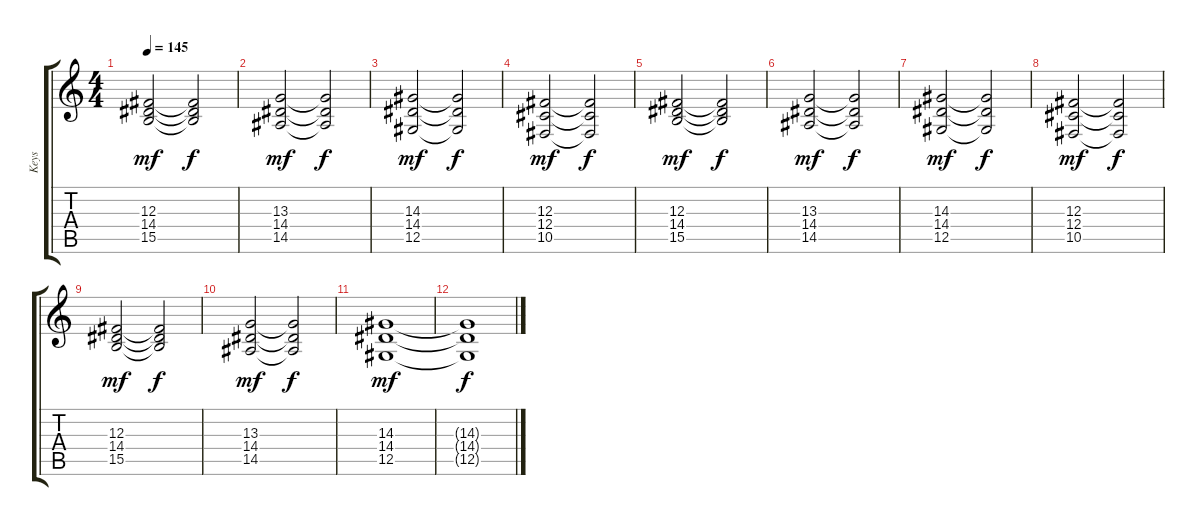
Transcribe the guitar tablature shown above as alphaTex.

\track ("Keys" "Keys") {instrument choiraahs}
\staff {score tabs}
\tuning (Eb4 Bb3 Gb3 Db3 Ab2 Eb2) {hide}
\ts (4 4)
\tempo 145
\clef g2
\ks c
(12.3 14.4 15.5).2{dy mf volume 13 instrument churchorgan} (12.3{t} 14.4{t} 15.5{t}).2{dy f volume 7} |
(13.3 14.4 14.5).2{dy mf volume 13 instrument churchorgan} (13.3{t} 14.4{t} 14.5{t}).2{dy f volume 7} |
(14.3 14.4 12.5).2{dy mf volume 13 instrument churchorgan} (14.3{t} 14.4{t} 12.5{t}).2{dy f volume 7} |
(12.3 12.4 10.5).2{dy mf volume 13 instrument churchorgan} (12.3{t} 12.4{t} 10.5{t}).2{dy f volume 7} |
(12.3 14.4 15.5).2{dy mf volume 13 instrument churchorgan} (12.3{t} 14.4{t} 15.5{t}).2{dy f volume 7} |
(13.3 14.4 14.5).2{dy mf volume 13 instrument churchorgan} (13.3{t} 14.4{t} 14.5{t}).2{dy f volume 7} |
(14.3 14.4 12.5).2{dy mf volume 13 instrument churchorgan} (14.3{t} 14.4{t} 12.5{t}).2{dy f volume 7} |
(12.3 12.4 10.5).2{dy mf volume 13 instrument churchorgan} (12.3{t} 12.4{t} 10.5{t}).2{dy f volume 7} |
(12.3 14.4 15.5).2{dy mf volume 13 instrument churchorgan} (12.3{t} 14.4{t} 15.5{t}).2{dy f volume 7} |
(13.3 14.4 14.5).2{dy mf volume 13 instrument churchorgan} (13.3{t} 14.4{t} 14.5{t}).2{dy f volume 7} |
(14.3 14.4 12.5).1{dy mf} |
(14.3{t} 14.4{t} 12.5{t}).1{dy f}
